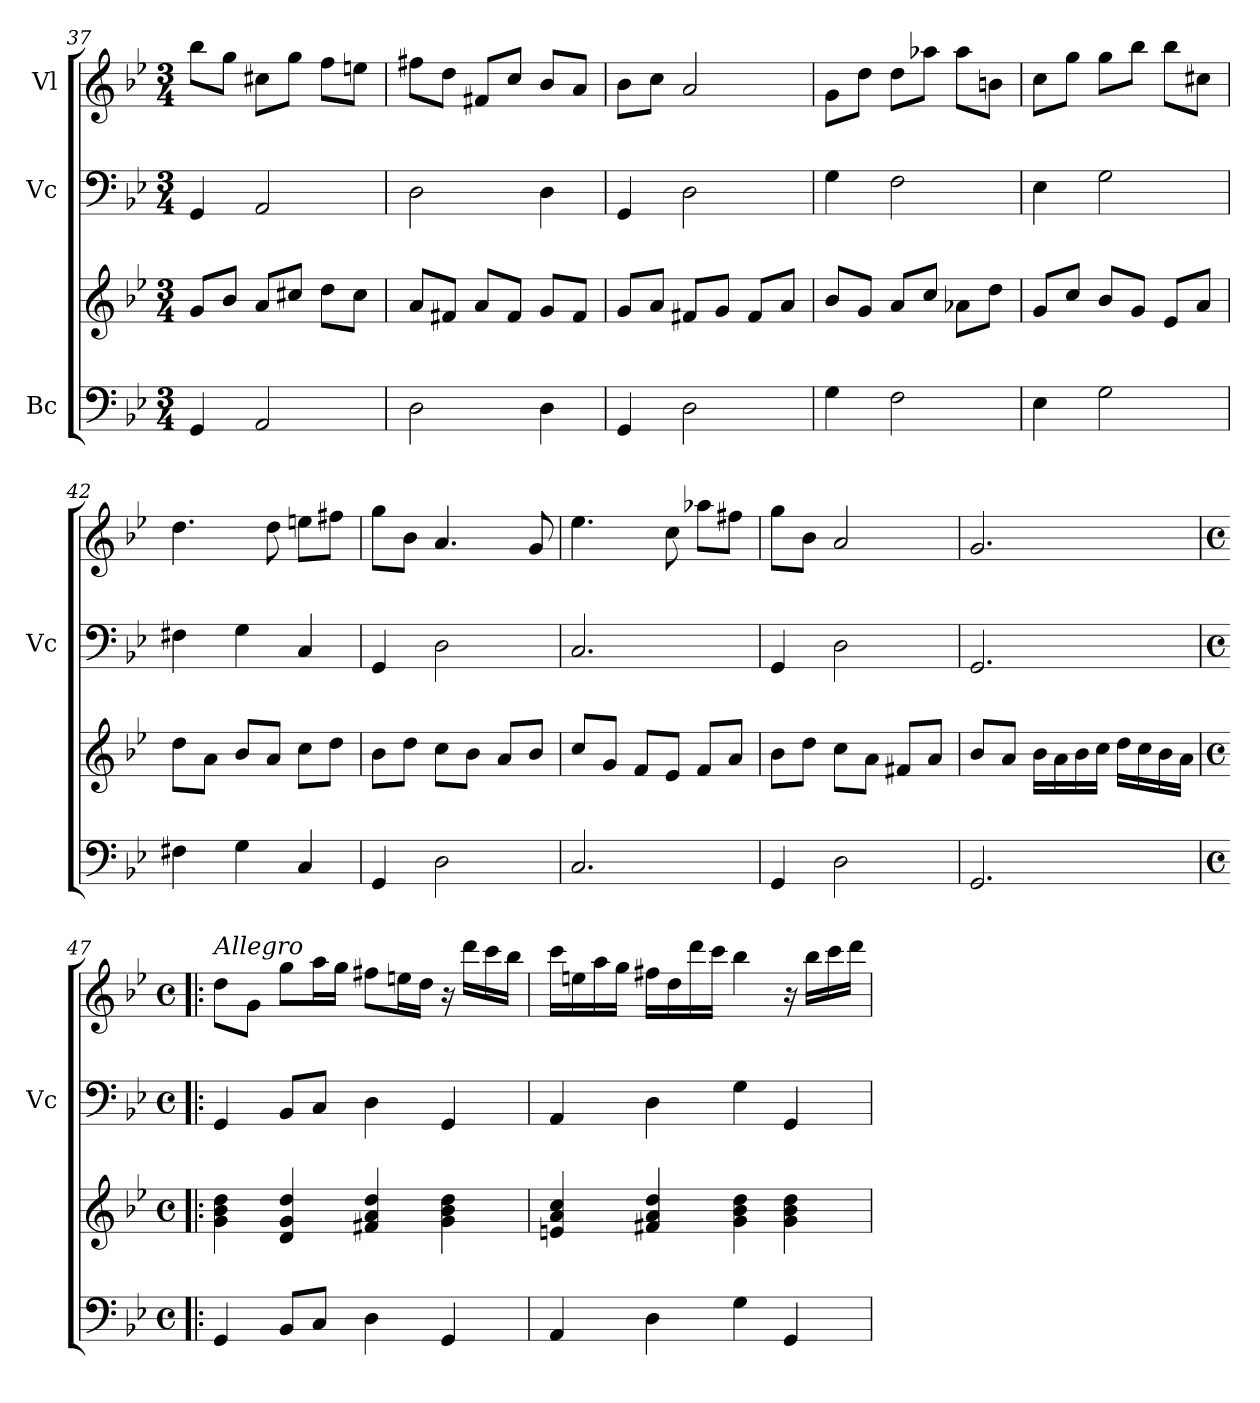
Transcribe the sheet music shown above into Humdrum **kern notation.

**kern	**kern	**kern	**kern
*part3	*part3	*part2	*part1
*staff4	*staff3	*staff2	*staff1
*I"Bc	*	*I"Vc	*I"Vl
*	*	*I'Vc	*
*clefF4	*clefG2	*clefF4	*clefG2
*k[b-e-]	*k[b-e-]	*k[b-e-]	*k[b-e-]
*M3/4	*M3/4	*M3/4	*M3/4
=37	=37	=37	=37
4GG/	8g/L	4GG/	8bb-\L
.	8b-/J	.	8gg\J
2AA/	8a/L	2AA/	8cc#X\L
.	8cc#X/J	.	8gg\J
.	8dd\L	.	8ff\L
.	8cc#\J	.	8een\J
=38	=38	=38	=38
2D\	8a/L	2D\	8ff#X\L
.	8f#X/J	.	8dd\J
.	8a/L	.	8f#X/L
.	8f#/J	.	8cc/J
4D\	8g/L	4D\	8b-/L
.	8f#/J	.	8a/J
=39	=39	=39	=39
4GG/	8g/L	4GG/	8b-\L
.	8a/J	.	8cc\J
2D\	8f#X/L	2D\	2a/
.	8g/J	.	.
.	8f#/L	.	.
.	8a/J	.	.
!!LO:PB:g=z
=40	=40	=40	=40
4G\	8b-/L	4G\	8g\L
.	8g/J	.	8dd\J
2F\	8a/L	2F\	8dd\L
.	8cc/J	.	8aa-X\J
.	8a-X\L	.	8aa-\L
.	8dd\J	.	8bn\J
=41	=41	=41	=41
4E-\	8g/L	4E-\	8cc\L
.	8cc/J	.	8gg\J
2G\	8b-/L	2G\	8gg\L
.	8g/J	.	8bb-\J
.	8e-/L	.	8bb-\L
.	8a/J	.	8cc#X\J
=42	=42	=42	=42
4F#X\	8dd\L	4F#X\	4.dd\
.	8a\J	.	.
4G\	8b-/L	4G\	.
.	8a/J	.	8dd\
4C/	8cc\L	4C/	8een\L
.	8dd\J	.	8ff#X\J
=43	=43	=43	=43
4GG/	8b-\L	4GG/	8gg\L
.	8dd\J	.	8b-\J
2D\	8cc\L	2D\	4.a/
.	8b-\J	.	.
.	8a/L	.	.
.	8b-/J	.	8g/
=44	=44	=44	=44
2.C/	8cc/L	2.C/	4.ee-\
.	8g/J	.	.
.	8f/L	.	.
.	8e-/J	.	8cc\
.	8f/L	.	8aa-X\L
.	8a/J	.	8ff#X\J
=45	=45	=45	=45
4GG/	8b-\L	4GG/	8gg\L
.	8dd\J	.	8b-\J
2D\	8cc\L	2D\	2a/
.	8a\J	.	.
.	8f#X/L	.	.
.	8a/J	.	.
=46	=46	=46	=46
*	*	*	*MM90
2.GG/	8b-/L	2.GG/	2.g/
.	8a/J	.	.
.	16b-\LL	.	.
.	16a\	.	.
.	16b-\	.	.
.	16cc\JJ	.	.
.	16dd\LL	.	.
.	16cc\	.	.
.	16b-\	.	.
.	16a\JJ	.	.
!!LO:LB:g=z
=47!|:	=47!|:	=47!|:	=47!|:
*M4/4	*M4/4	*M4/4	*M4/4
*met(c)	*met(c)	*met(c)	*met(c)
!	!	!	!LO:TX:a:i:t=Allegro
4GG/	4g\ 4b-\ 4dd\	4GG/	8dd\L
.	.	.	8g\J
8BB-/L	4d/ 4g/ 4dd/	8BB-/L	8gg\L
8C/J	.	8C/J	16aa\L
.	.	.	16gg\JJ
4D\	4f#X/ 4a/ 4dd/	4D\	8ff#X\L
.	.	.	16een\L
.	.	.	16dd\JJ
4GG/	4g\ 4b-\ 4dd\	4GG/	16r
.	.	.	16ddd\LL
.	.	.	16ccc\
.	.	.	16bb-\JJ
=48	=48	=48	=48
4AA/	4en/ 4a/ 4cc/	4AA/	16ccc\LL
.	.	.	16een\
.	.	.	16aa\
.	.	.	16gg\JJ
4D\	4f#X/ 4a/ 4dd/	4D\	16ff#X\LL
.	.	.	16dd\
.	.	.	16ddd\
.	.	.	16ccc\JJ
4G\	4g\ 4b-\ 4dd\	4G\	4bb-\
4GG/	4g\ 4b-\ 4dd\	4GG/	16r
.	.	.	16bb-\LL
.	.	.	16ccc\
.	.	.	16ddd\JJ
=	=	=	=
*-	*-	*-	*-
